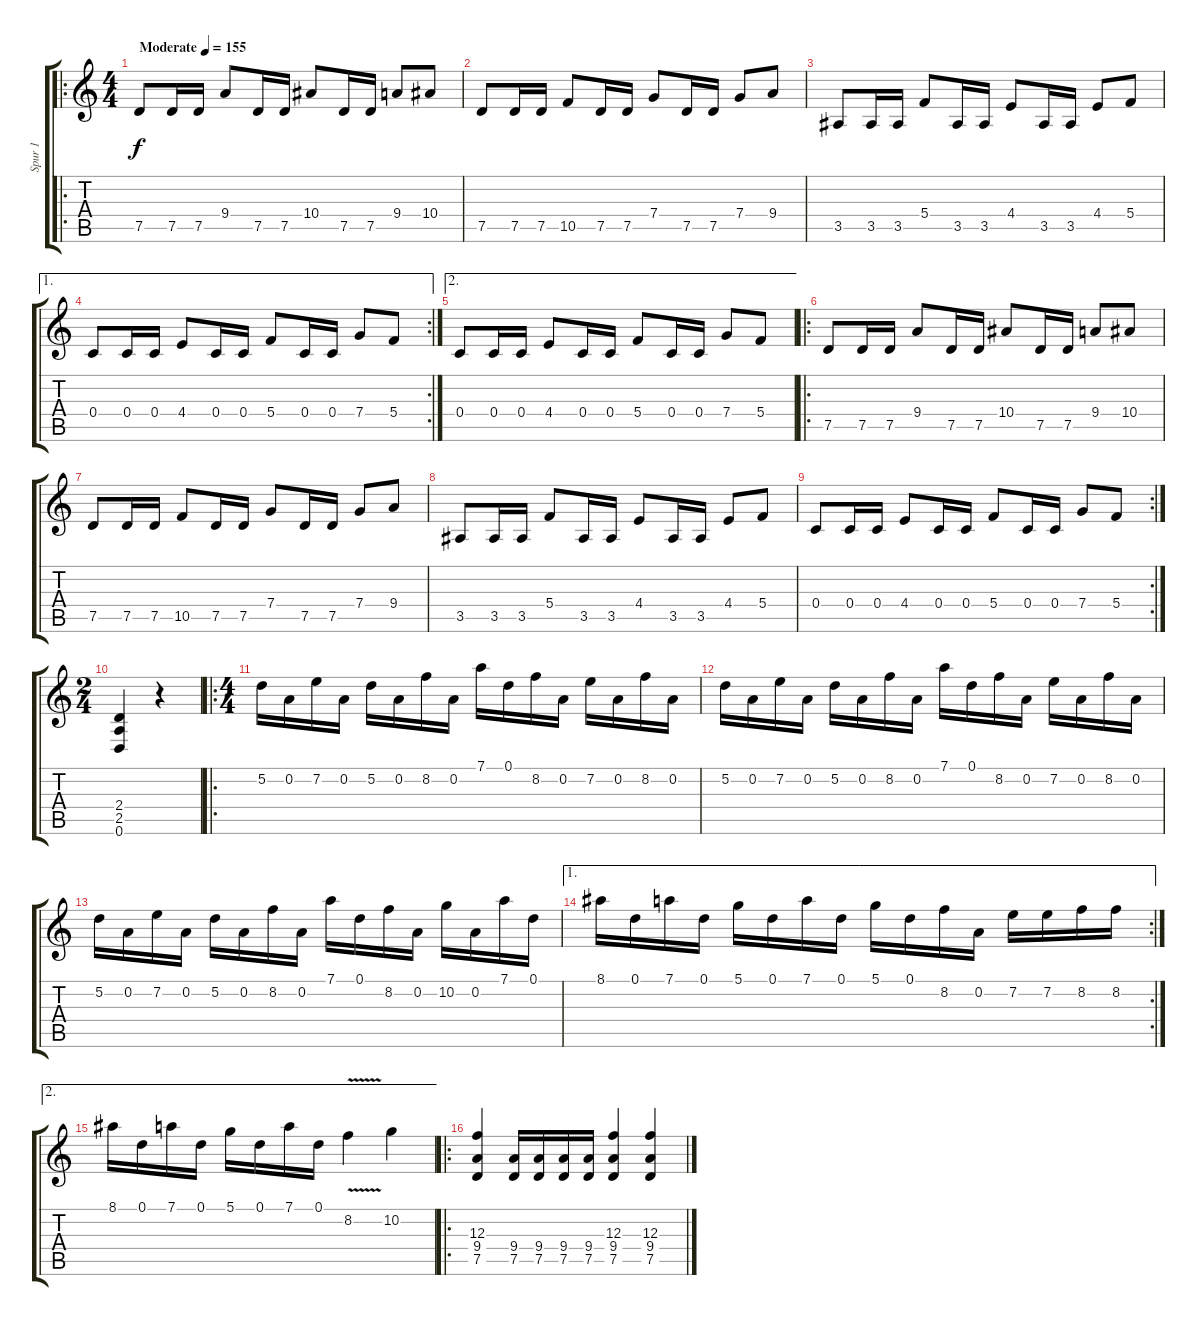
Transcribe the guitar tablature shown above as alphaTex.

\track ("Spur 1" "Spur 1") {instrument distortionguitar}
\staff {score tabs}
\tuning (D4 A3 F3 C3 G2 D2) {hide}
\ro
\ts (4 4)
\tempo (155 "Moderate")
\clef g2
\ks c
7.5.8{dy f instrument distortionguitar} 7.5.16 7.5.16 9.4.8 7.5.16 7.5.16 10.4.8 7.5.16 7.5.16 9.4.8 10.4.8 |
7.5.8 7.5.16 7.5.16 10.5.8 7.5.16 7.5.16 7.4.8 7.5.16 7.5.16 7.4.8 9.4.8 |
3.5.8 3.5.16 3.5.16 5.4.8 3.5.16 3.5.16 4.4.8 3.5.16 3.5.16 4.4.8 5.4.8 |
\ae 1
\rc 2
0.4.8 0.4.16 0.4.16 4.4.8 0.4.16 0.4.16 5.4.8 0.4.16 0.4.16 7.4.8 5.4.8 |
\ae 2
0.4.8 0.4.16 0.4.16 4.4.8 0.4.16 0.4.16 5.4.8 0.4.16 0.4.16 7.4.8 5.4.8 |
\ro
7.5.8 7.5.16 7.5.16 9.4.8 7.5.16 7.5.16 10.4.8 7.5.16 7.5.16 9.4.8 10.4.8 |
7.5.8 7.5.16 7.5.16 10.5.8 7.5.16 7.5.16 7.4.8 7.5.16 7.5.16 7.4.8 9.4.8 |
3.5.8 3.5.16 3.5.16 5.4.8 3.5.16 3.5.16 4.4.8 3.5.16 3.5.16 4.4.8 5.4.8 |
\rc 2
0.4.8 0.4.16 0.4.16 4.4.8 0.4.16 0.4.16 5.4.8 0.4.16 0.4.16 7.4.8 5.4.8 |
\ts (2 4)
(2.4 2.5 0.6).4 r.4 |
\ro
\ts (4 4)
5.2.16 0.2.16 7.2.16 0.2.16 5.2.16 0.2.16 8.2.16 0.2.16 7.1.16 0.1.16 8.2.16 0.2.16 7.2.16 0.2.16 8.2.16 0.2.16 |
5.2.16 0.2.16 7.2.16 0.2.16 5.2.16 0.2.16 8.2.16 0.2.16 7.1.16 0.1.16 8.2.16 0.2.16 7.2.16 0.2.16 8.2.16 0.2.16 |
5.2.16 0.2.16 7.2.16 0.2.16 5.2.16 0.2.16 8.2.16 0.2.16 7.1.16 0.1.16 8.2.16 0.2.16 10.2.16 0.2.16 7.1.16 0.1.16 |
\ae 1
\rc 2
8.1.16 0.1.16 7.1.16 0.1.16 5.1.16 0.1.16 7.1.16 0.1.16 5.1.16 0.1.16 8.2.16 0.2.16 7.2.16 7.2.16 8.2.16 8.2.16 |
\ae 2
8.1.16 0.1.16 7.1.16 0.1.16 5.1.16 0.1.16 7.1.16 0.1.16 8.2{v}.4 10.2.4 |
\ro
(12.3 9.4 7.5).4 (9.4 7.5).16 (9.4 7.5).16 (9.4 7.5).16 (9.4 7.5).16 (12.3 9.4 7.5).4 (12.3 9.4 7.5).4
